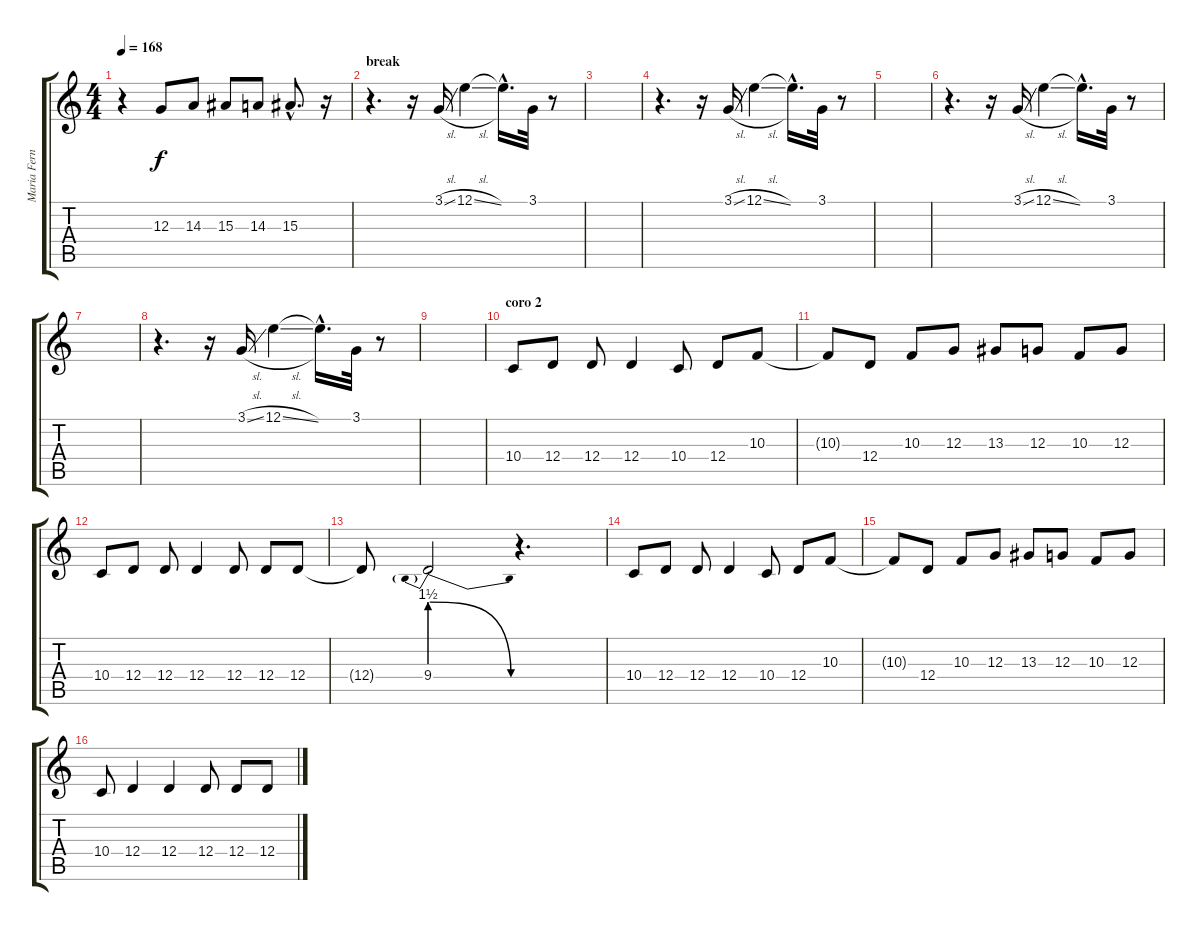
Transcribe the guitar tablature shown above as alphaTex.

\track ("Maria Fernanda (voz)" "Maria Fern") {instrument lead3calliope}
\staff {score tabs}
\tuning (E4 B3 G3 D3 A2 E2) {hide}
\ts (4 4)
\tempo 168
\clef g2
\ks c
r.4{dy f} 12.3.8 14.3.8 15.3.8 14.3.8 15.3{hac}.8{d} r.16 |
\section ("" "break")
r.4{d} r.16 3.1{sl}.16 12.1{sl}.4 12.1{hac t}.16{d} 3.1.32 r.8 |
|
r.4{d} r.16 3.1{sl}.16 12.1{sl}.4 12.1{hac t}.16{d} 3.1.32 r.8 |
|
r.4{d} r.16 3.1{sl}.16 12.1{sl}.4 12.1{hac t}.16{d} 3.1.32 r.8 |
|
r.4{d} r.16 3.1{sl}.16 12.1{sl}.4 12.1{hac t}.16{d} 3.1.32 r.8 |
|
\section ("" "coro 2")
10.4.8 12.4.8 12.4.8 12.4.4 10.4.8 12.4.8 10.3.8 |
10.3{t}.8 12.4.8 10.3.8 12.3.8 13.3.8 12.3.8 10.3.8 12.3.8 |
10.4.8 12.4.8 12.4.8 12.4.4 12.4.8 12.4.8 12.4.8 |
12.4{t}.8 9.4{be (prebendrelease 0 6 60 0)}.2 r.4{d} |
10.4.8 12.4.8 12.4.8 12.4.4 10.4.8 12.4.8 10.3.8 |
10.3{t}.8 12.4.8 10.3.8 12.3.8 13.3.8 12.3.8 10.3.8 12.3.8 |
10.4.8 12.4.4 12.4.4 12.4.8 12.4.8 12.4.8
